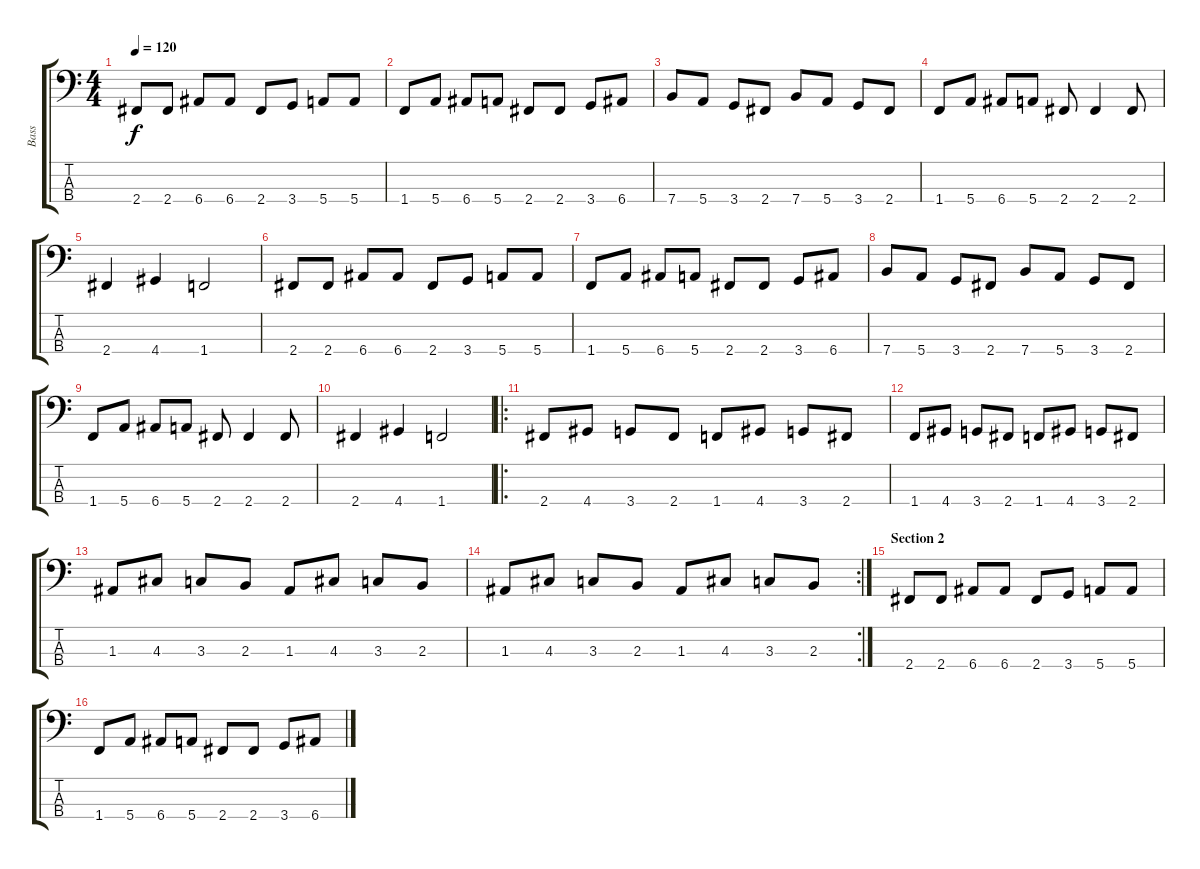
\track ("Bass" "Bass") {instrument electricbasspick}
\staff {score tabs}
\tuning (G2 D2 A1 E1) {hide}
\ts (4 4)
\tempo 120
\clef f4
\ks c
2.4.8{dy f instrument electricbasspick} 2.4.8 6.4.8 6.4.8 2.4.8 3.4.8 5.4.8 5.4.8 |
1.4.8 5.4.8 6.4.8 5.4.8 2.4.8 2.4.8 3.4.8 6.4.8 |
7.4.8 5.4.8 3.4.8 2.4.8 7.4.8 5.4.8 3.4.8 2.4.8 |
1.4.8 5.4.8 6.4.8 5.4.8 2.4.8 2.4.4 2.4.8 |
2.4.4 4.4.4 1.4.2 |
2.4.8 2.4.8 6.4.8 6.4.8 2.4.8 3.4.8 5.4.8 5.4.8 |
1.4.8 5.4.8 6.4.8 5.4.8 2.4.8 2.4.8 3.4.8 6.4.8 |
7.4.8 5.4.8 3.4.8 2.4.8 7.4.8 5.4.8 3.4.8 2.4.8 |
1.4.8 5.4.8 6.4.8 5.4.8 2.4.8 2.4.4 2.4.8 |
2.4.4 4.4.4 1.4.2 |
\ro
2.4.8 4.4.8 3.4.8 2.4.8 1.4.8 4.4.8 3.4.8 2.4.8 |
1.4.8 4.4.8 3.4.8 2.4.8 1.4.8 4.4.8 3.4.8 2.4.8 |
1.3.8 4.3.8 3.3.8 2.3.8 1.3.8 4.3.8 3.3.8 2.3.8 |
\rc 2
1.3.8 4.3.8 3.3.8 2.3.8 1.3.8 4.3.8 3.3.8 2.3.8 |
\section ("" "Section 2")
2.4.8 2.4.8 6.4.8 6.4.8 2.4.8 3.4.8 5.4.8 5.4.8 |
1.4.8 5.4.8 6.4.8 5.4.8 2.4.8 2.4.8 3.4.8 6.4.8
